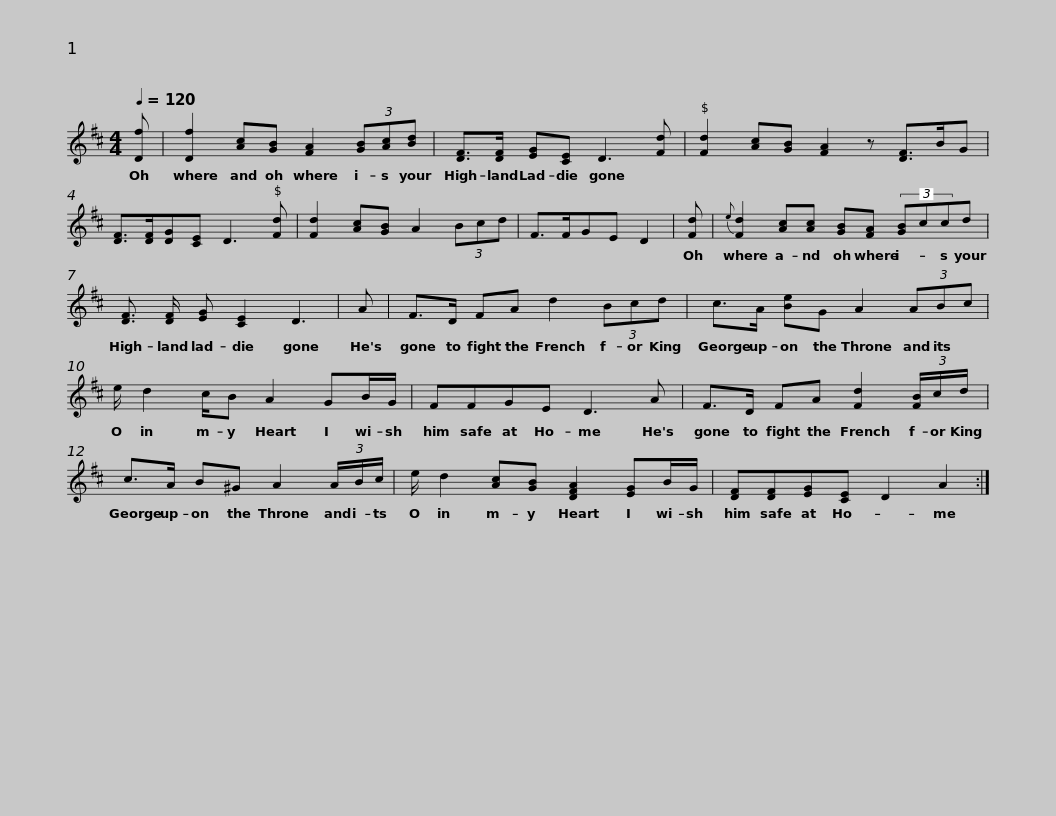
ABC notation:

X:1
L:1/8
Q:1/4=120
M:4/4
I:linebreak $
K:D
V:1 treble
V:1
 [Df] | [Df]2 [Ac][GB] [FA]2 (3[GB][Ac][Bd] | [DF]>[DF] [EG][CE] D3 [Fd] | [Fd]2 [Ac][GB] [FA]2 z [DF]>BG |$ [DF]>[DF][DG][CE] D3 [Fd] | %5
 [Fd]2 [Ac][GB] A2 (3Bcd | F>FGE D2 | [Fd] |{e} [Fd]2 [Ac][Ac] [GB][FA] (3[GB]ccd |$ [DF]3/2 [DF]/ [EG] [CE]2 D3 | %10
 A | F>D FA d2 (3Bcd |$ c>A [Be]G A2 (3ABc | e/ d2 c/B A2 GB/G/ | FFGE D3 A |$ %15
 F>D FA [Fd]2 (3[FB]/c/d/ | c>A B^G A2 (3A/B/c/ | e/ d2 [Ac][GB] [DFA]2 [EG]B/G/ |$ [DF][DF][EG][CE] D2 A2 :| %19
